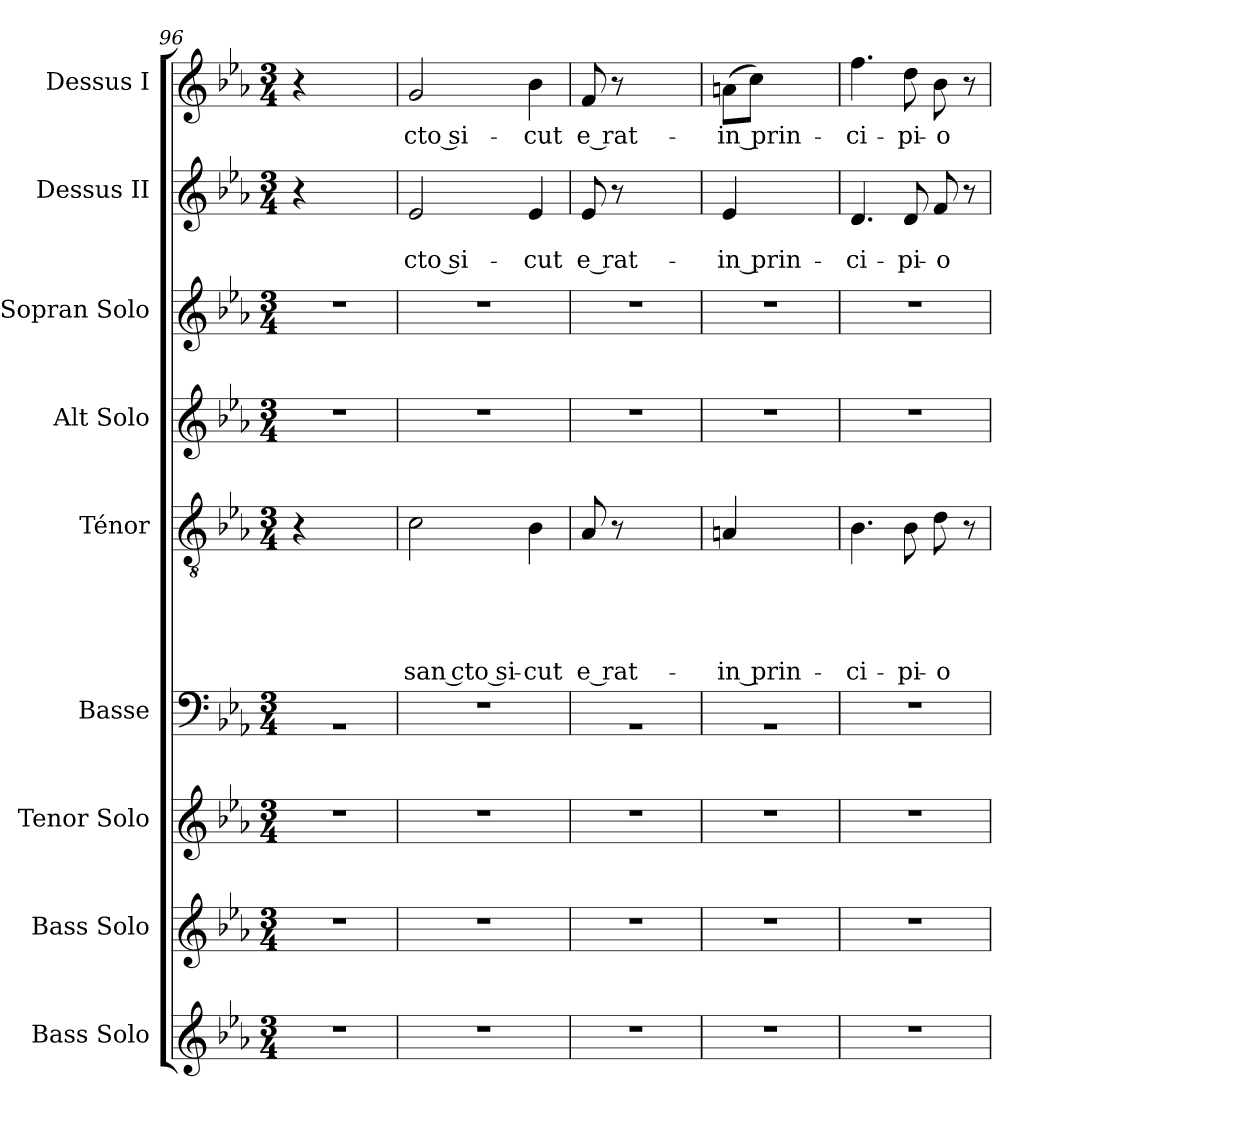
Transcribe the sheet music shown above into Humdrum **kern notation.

**kern	**kern	**kern	**kern	**kern	**text	**text	**text	**text	**text	**kern	**kern	**kern	**text	**text	**kern	**text
*part9	*part8	*part7	*part6	*part5	*part5	*part5	*part5	*part5	*part5	*part4	*part3	*part2	*part2	*part2	*part1	*part1
*staff9	*staff8	*staff7	*staff6	*staff5	*staff5	*staff5	*staff5	*staff5	*staff5	*staff4	*staff3	*staff2	*staff2	*staff2	*staff1	*staff1
*I"Bass Solo	*I"Bass Solo	*I"Tenor Solo	*I"Basse	*I"Ténor	*	*	*	*	*	*I"Alt Solo	*I"Sopran Solo	*I"Dessus II	*	*	*I"Dessus I	*
*	*	*	*I'Basse	*	*	*	*	*	*	*	*	*I'Dessus II	*	*	*I'Dessus I	*
*clefG2	*clefG2	*clefG2	*clefF4	*clefGv2	*	*	*	*	*	*clefG2	*clefG2	*clefG2	*	*	*clefG2	*
*ITrd7c12	*	*	*	*	*	*	*	*	*	*	*	*	*	*	*	*
*k[b-e-a-]	*k[b-e-a-]	*k[b-e-a-]	*k[b-e-a-]	*k[b-e-a-]	*	*	*	*	*	*k[b-e-a-]	*k[b-e-a-]	*k[b-e-a-]	*	*	*k[b-e-a-]	*
*E-:	*E-:	*E-:	*E-:	*E-:	*	*	*	*	*	*E-:	*E-:	*E-:	*	*	*E-:	*
*M3/4	*M3/4	*M3/4	*M3/4	*M3/4	*	*	*	*	*	*M3/4	*M3/4	*M3/4	*	*	*M3/4	*
=96	=96	=96	=96	=96	=96	=96	=96	=96	=96	=96	=96	=96	=96	=96	=96	=96
!	!	!	!LO:N:vis=1	!	!	!	!	!	!	!	!	!	!	!	!	!
2.r	2.r	2.r	2.rC	4r	.	.	.	.	.	2.r	2.r	4r	.	.	4r	.
.	.	.	.	2ryy	.	.	.	.	.	.	.	2ryy	.	.	2ryy	.
=97	=97	=97	=97	=97	=97	=97	=97	=97	=97	=97	=97	=97	=97	=97	=97	=97
!	!	!	!LO:N:vis=1	!	!	!	!	!	!LO:LY:b:rj	!	!	!	!	!LO:LY:b:rj	!	!LO:LY:b:rj
2.r	2.r	2.r	2.r	2c\	.	.	.	.	-san cto si-	2.r	2.r	2e-/	.	-cto si-	2g/	-cto si-
!	!	!	!	!	!	!	!	!	!LO:LY:b	!	!	!	!	!LO:LY:b	!	!LO:LY:b
.	.	.	.	4B-\	.	.	.	.	-cut	.	.	4e-/	.	-cut	4b-\	-cut
=98	=98	=98	=98	=98	=98	=98	=98	=98	=98	=98	=98	=98	=98	=98	=98	=98
!	!	!	!LO:N:vis=1	!	!	!	!	!	!LO:LY:b:rj	!	!	!	!	!LO:LY:b:rj	!	!LO:LY:b:rj
2.r	2.r	2.r	2.rC	8A-/	.	.	.	.	e rat-	2.r	2.r	8e-/	.	e rat-	8f/	e rat-
.	.	.	.	8r	.	.	.	.	.	.	.	8r	.	.	8r	.
.	.	.	.	2ryy	.	.	.	.	.	.	.	2ryy	.	.	2ryy	.
=99	=99	=99	=99	=99	=99	=99	=99	=99	=99	=99	=99	=99	=99	=99	=99	=99
!	!	!	!LO:N:vis=1	!	!	!	!	!	!LO:LY:b:rj	!	!	!	!	!LO:LY:b:rj	!	!LO:LY:b:rj
2.r	2.r	2.r	2.rC	4An/	.	.	.	.	-in prin-	2.r	2.r	4e-/	.	-in prin-	(>8an\L	-in prin-
.	.	.	.	.	.	.	.	.	.	.	.	.	.	.	8cc\J)	.
.	.	.	.	2ryy	.	.	.	.	.	.	.	2ryy	.	.	2ryy	.
=100	=100	=100	=100	=100	=100	=100	=100	=100	=100	=100	=100	=100	=100	=100	=100	=100
!	!	!	!LO:N:vis=1	!	!	!	!	!	!LO:LY:b	!	!	!	!	!LO:LY:b	!	!LO:LY:b
2.r	2.r	2.r	2.r	4.B-\	.	.	.	.	-ci-	2.r	2.r	4.d/	.	-ci-	4.ff\	-ci-
!	!	!	!	!	!	!	!	!	!LO:LY:b	!	!	!	!	!LO:LY:b	!	!LO:LY:b
.	.	.	.	8B-\	.	.	.	.	-pi-	.	.	8d/	.	-pi-	8dd\	-pi-
!	!	!	!	!	!	!	!	!	!LO:LY:b	!	!	!	!	!LO:LY:b	!	!LO:LY:b
.	.	.	.	8d\	.	.	.	.	-o	.	.	8f/	.	-o	8b-\	-o
.	.	.	.	8r	.	.	.	.	.	.	.	8r	.	.	8r	.
=	=	=	=	=	=	=	=	=	=	=	=	=	=	=	=	=
*-	*-	*-	*-	*-	*-	*-	*-	*-	*-	*-	*-	*-	*-	*-	*-	*-
